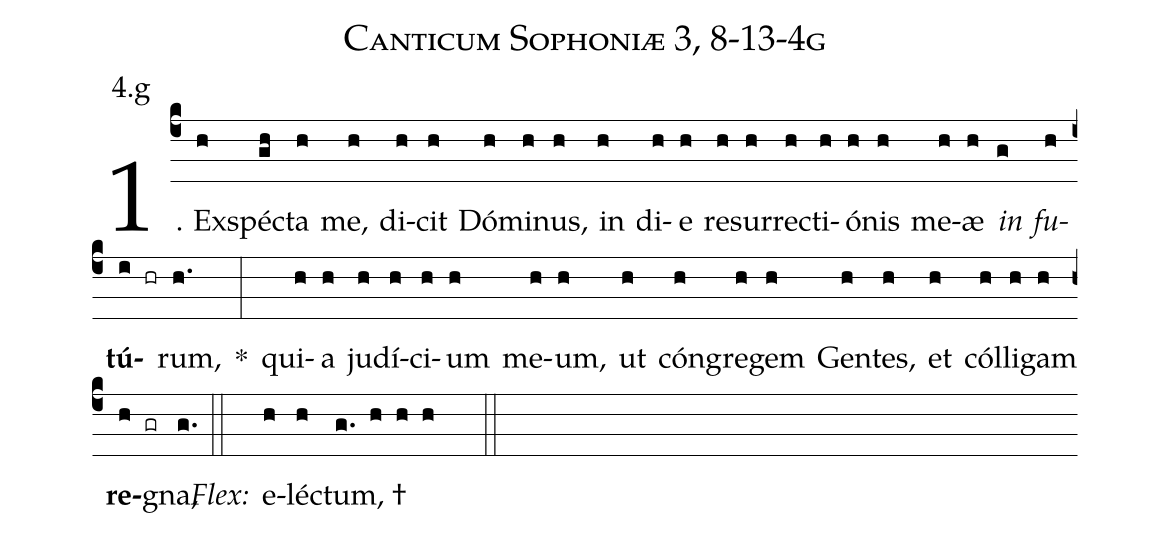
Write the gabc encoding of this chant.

name: Canticum Sophoniæ 3, 8-13-4g;
annotation: 4.g;
%%
(c4)1. Ex(h)spéc(gh)ta(h) me,(h) di(h)cit(h) Dó(h)mi(h)nus,(h) in(h) di(h)e(h) re(h)sur(h)rec(h)ti(h)ó(h)nis(h) me(h)æ(h) <i>in</i>(g) <i>fu</i>(h)<b>tú</b>(i hr)rum,(h.) *(:) qui(h)a(h) ju(h)dí(h)ci(h)um(h) me(h)um,(h) ut(h) cón(h)gre(h)gem(h) Gen(h)tes,(h) et(h) cól(h)li(h)gam(h) <b>re</b>(h gr)gna,(g.) (::)
<i>Flex:</i>()  e(h)léc(h)tum, †(g. h h h  ::)
